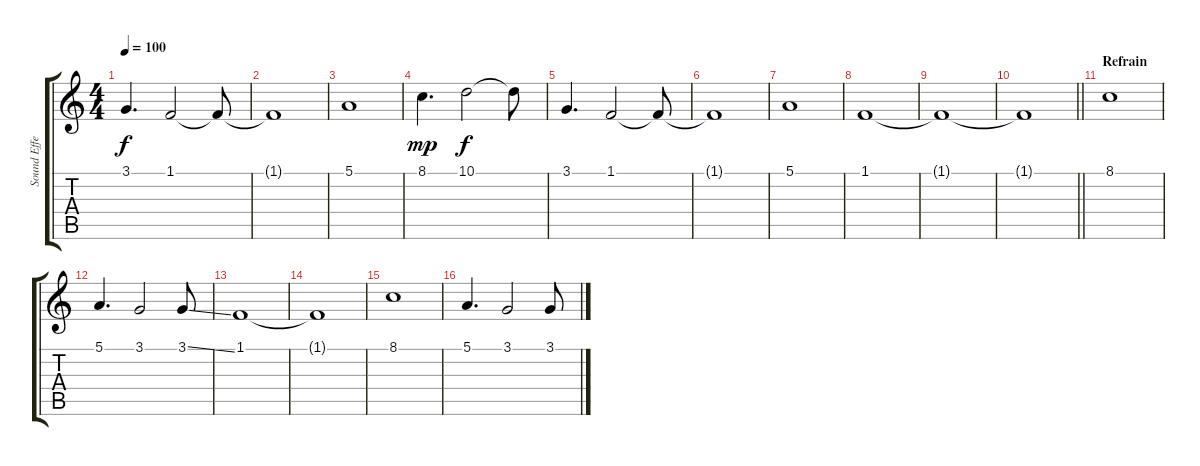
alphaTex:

\track ("Sound Effect" "Sound Effe") {instrument lead1square}
\staff {score tabs}
\tuning (E4 B3 G3 D3 A2 E2) {hide}
\ts (4 4)
\tempo 100
\clef g2
\ks c
3.1.4{d dy f} 1.1.2 1.1{t}.8 |
1.1{t}.1 |
5.1.1 |
8.1.4{d dy mp} 10.1.2{dy f} 10.1{t}.8 |
3.1.4{d} 1.1.2 1.1{t}.8 |
1.1{t}.1 |
5.1.1 |
1.1.1 |
1.1{t}.1 |
\barLineRight lightlight
1.1{t}.1 |
\section ("" "Refrain")
8.1.1 |
5.1.4{d} 3.1.2 3.1{ss}.8 |
1.1.1 |
1.1{t}.1 |
8.1.1 |
5.1.4{d} 3.1.2 3.1{ss}.8
